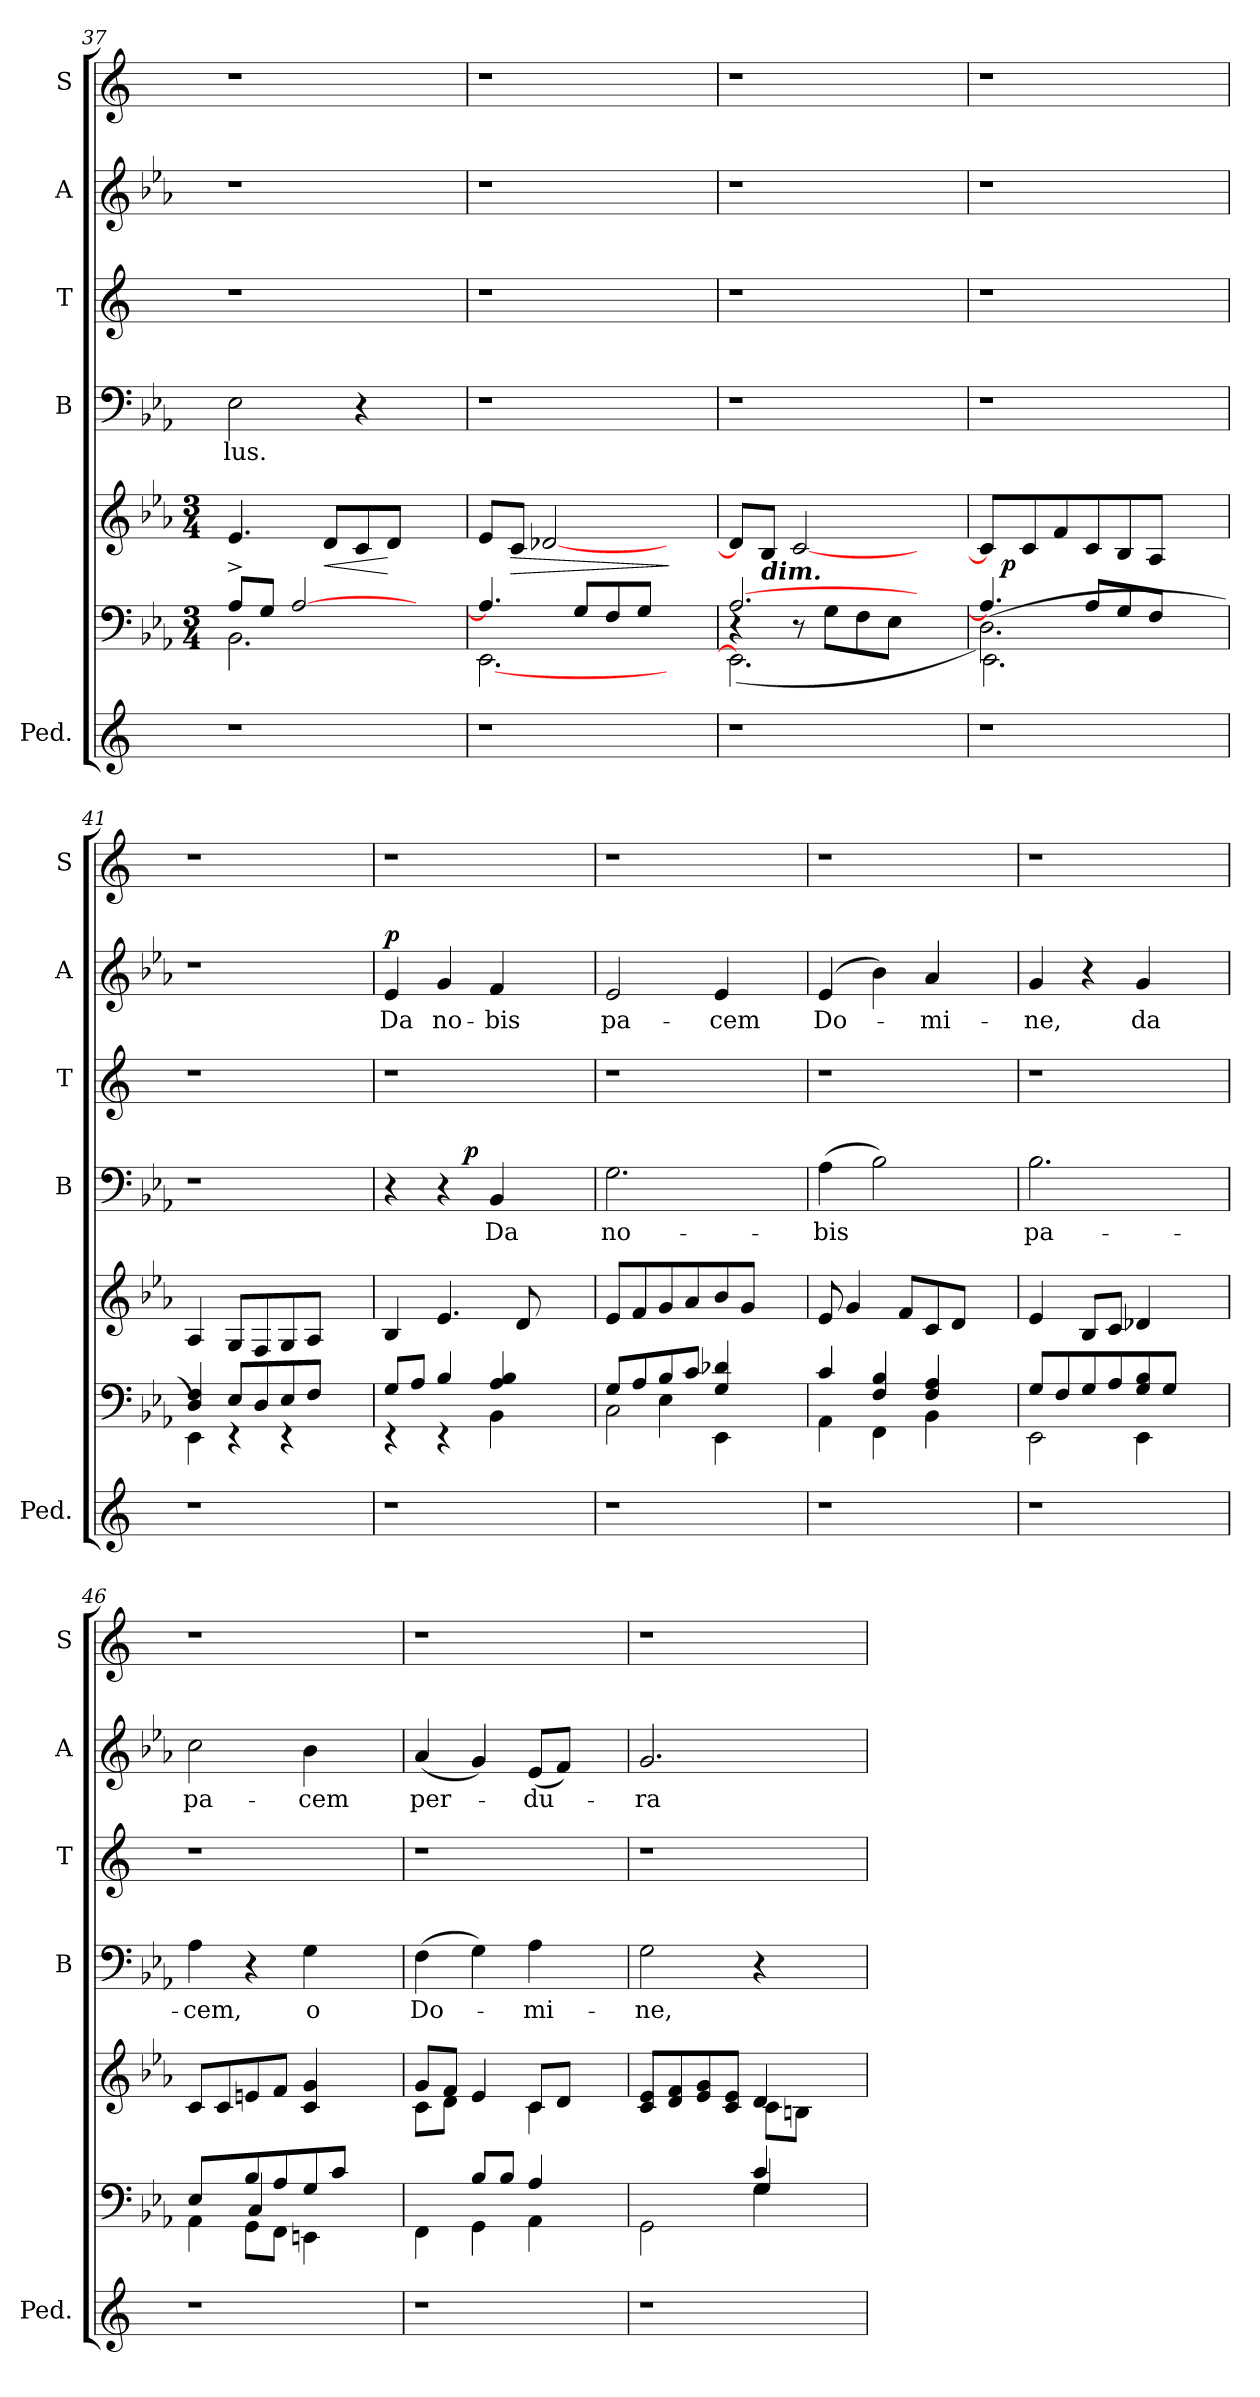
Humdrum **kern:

**kern	**kern	**kern	**dynam	**kern	**text	**dynam	**kern	**kern	**text	**dynam	**kern
*part7	*part6	*part5	*part5	*part4	*part4	*part4	*part3	*part2	*part2	*part2	*part1
*staff7	*staff6	*staff5	*staff5	*staff4	*staff4	*staff4	*staff3	*staff2	*staff2	*staff2	*staff1
*I"Ped.	*	*	*	*I"B	*	*	*I"T	*I"A	*	*	*I"S
*I'Ped.	*	*	*	*I'B	*	*	*I'T	*I'A	*	*	*I'S
!!LO:PB:g=z
*clefG2	*clefF4	*clefG2	*	*clefF4	*	*	*clefG2	*clefG2	*	*	*clefG2
*k[]	*k[b-e-a-]	*k[b-e-a-]	*	*k[b-e-a-]	*	*	*k[]	*k[b-e-a-]	*	*	*k[]
*C:	*E-:	*E-:	*	*E-:	*	*	*C:	*E-:	*	*	*C:
*	*M3/4	*M3/4	*	*	*	*	*	*	*	*	*
=37	=37	=37	=37	=37	=37	=37	=37	=37	=37	=37	=37
*	*^	*	*	*	*	*	*	*	*	*	*
!	!	!	!	!	!	!LO:LY:b	!	!	!LO:N:vis=1	!	!	!
1r	8A-^>/L	2.BB-\	4.e-/	.	2E-\	-lus.	.	1r	1r	.	.	1r
.	8G/J	.	.	.	.	.	.	.	.	.	.	.
.	[>2A-/	.	.	.	.	.	.	.	.	.	.	.
!	!	!	!	!LO:HP:b	!	!	!	!	!	!	!	!
.	.	.	8d/L	<	.	.	.	.	.	.	.	.
.	.	.	8c/	.	4r	.	.	.	.	.	.	.
.	.	.	8d/J	[	.	.	.	.	.	.	.	.
.	4ryy	4ryy	4ryy	.	4ryy	.	.	.	.	.	.	.
=38	=38	=38	=38	=38	=38	=38	=38	=38	=38	=38	=38	=38
!	!	!	!	!	!LO:N:vis=1	!	!	!	!LO:N:vis=1	!	!	!
1r	4.A-/]	[<2.EE-\	8e-/L	.	1r	.	.	1r	1r	.	.	1r
!	!	!	!	!LO:HP:b	!	!	!	!	!	!	!	!
.	.	.	8c/J	>	.	.	.	.	.	.	.	.
.	.	.	[<2d-X/	.	.	.	.	.	.	.	.	.
.	8G/L	.	.	.	.	.	.	.	.	.	.	.
.	8F/	.	.	.	.	.	.	.	.	.	.	.
.	8G/J	.	.	.	.	.	.	.	.	.	.	.
.	4ryy	4ryy	4ryy	]	.	.	.	.	.	.	.	.
=39	=39	=39	=39	=39	=39	=39	=39	=39	=39	=39	=39	=39
*	*	*^	*	*	*	*	*	*	*	*	*	*
!	!	!	!	!	!	!LO:N:vis=1	!	!	!	!LO:N:vis=1	!	!	!
*	*	*	*^	*	*	*	*	*	*	*	*	*	*
1r	[>2.A-/	(<2.EE-\]	4r	8ryy	8d-/L]	.	1r	.	.	1r	1r	.	.	1r
!	!	!	!	!LO:TX:a:Bi:t=dim.	!	!	!	!	!	!	!	!	!	!
.	.	.	.	2..ryy	8B-/J	.	.	.	.	.	.	.	.	.
.	.	.	8r	.	[<2c/	.	.	.	.	.	.	.	.	.
.	.	.	8G\L	.	.	.	.	.	.	.	.	.	.	.
.	.	.	8F\	.	.	.	.	.	.	.	.	.	.	.
.	.	.	8E-\J	.	.	.	.	.	.	.	.	.	.	.
.	4ryy	4ryy	4ryy	.	4ryy	.	.	.	.	.	.	.	.	.
=40	=40	=40	=40	=40	=40	=40	=40	=40	=40	=40	=40	=40	=40	=40
!	!	!	!	!	!	!	!LO:N:vis=1	!	!	!	!LO:N:vis=1	!	!	!
*	*	*	*v	*v	*^	*	*	*	*	*	*	*	*	*
1r	4.A-/]	2.D\)	(<2.EE-\	8c/L]	16ryy	.	1r	.	.	1r	1r	.	.	1r
!	!	!	!	!	!	!LO:DY:b	!	!	!	!	!	!	!	!
.	.	.	.	.	2...ryy	p	.	.	.	.	.	.	.	.
.	.	.	.	8c/	.	.	.	.	.	.	.	.	.	.
.	.	.	.	8f/	.	.	.	.	.	.	.	.	.	.
.	8A-/L	.	.	8c/	.	.	.	.	.	.	.	.	.	.
.	8G/	.	.	8B-/	.	.	.	.	.	.	.	.	.	.
.	8F/J	.	.	8A-/J	.	.	.	.	.	.	.	.	.	.
.	4ryy	4ryy	4ryy	4ryy	.	.	.	.	.	.	.	.	.	.
=41	=41	=41	=41	=41	=41	=41	=41	=41	=41	=41	=41	=41	=41	=41
!	!	!	!	!	!	!	!LO:N:vis=1	!	!	!	!LO:N:vis=1	!	!	!
*	*	*v	*v	*	*	*	*	*	*	*	*	*	*	*
*	*	*	*v	*v	*	*	*	*	*	*	*	*	*
1r	4D/ 4F/	4EE-\)	4A-/	.	1r	.	.	1r	1r	.	.	1r
.	8E-/L	4rEE	8G/L	.	.	.	.	.	.	.	.	.
.	8D/	.	8F/	.	.	.	.	.	.	.	.	.
.	8E-/	4rEE	8G/	.	.	.	.	.	.	.	.	.
.	8F/J	.	8A-/J	.	.	.	.	.	.	.	.	.
.	4ryy	4ryy	4ryy	.	.	.	.	.	.	.	.	.
=42	=42	=42	=42	=42	=42	=42	=42	=42	=42	=42	=42	=42
!	!	!	!	!	!	!	!	!	!	!LO:LY:b	!LO:DY:a	!
*	*	*	*	*	*^	*	*	*	*	*	*	*
1r	8G/L	4rEE	4B-/	.	4r	4.ryy	.	.	1r	4e-/	Da	p	1r
.	8A-/J	.	.	.	.	.	.	.	.	.	.	.	.
!	!	!	!	!	!	!	!	!	!	!	!LO:LY:b	!	!
.	4B-/	4rEE	4.e-/	.	4r	.	.	.	.	4g/	no-	.	.
!	!	!	!	!	!	!	!	!LO:DY:a	!	!	!	!	!
.	.	.	.	.	.	2ryy	.	p	.	.	.	.	.
!	!	!	!	!	!	!	!LO:LY:b	!	!	!	!LO:LY:b	!	!
.	4A-/ 4B-/	4BB-\	.	.	4BB-/	.	Da	.	.	4f/	-bis	.	.
.	.	.	8d/	.	.	.	.	.	.	.	.	.	.
.	4ryy	4ryy	4ryy	.	4ryy	.	.	.	.	4ryy	.	.	.
.	.	.	.	.	.	8ryy	.	.	.	.	.	.	.
=43	=43	=43	=43	=43	=43	=43	=43	=43	=43	=43	=43	=43	=43
*	*	*^	*	*	*	*	*	*	*	*	*	*	*
!	!	!	!	!	!	!	!	!LO:LY:b	!	!	!	!LO:LY:b	!	!
*	*	*	*	*	*	*v	*v	*	*	*	*	*	*	*
1r	8G/L	2C\	4ryy	8e-/L	.	2.G\	no-	.	1r	2e-/	pa-	.	1r
.	8A-/	.	.	8f/	.	.	.	.	.	.	.	.	.
.	8B-/	.	4E-\	8g/	.	.	.	.	.	.	.	.	.
.	8c/J	.	.	8a-/	.	.	.	.	.	.	.	.	.
!	!	!	!	!	!	!	!	!	!	!	!LO:LY:b	!	!
.	4EE-\	4ryy	4G/ 4d-X/	8b-/	.	.	.	.	.	4e-/	-cem	.	.
.	.	.	.	8g/J	.	.	.	.	.	.	.	.	.
.	4ryy	4ryy	4ryy	4ryy	.	4ryy	.	.	.	4ryy	.	.	.
!!LO:LB:g=z
=44	=44	=44	=44	=44	=44	=44	=44	=44	=44	=44	=44	=44	=44
!	!	!	!	!	!	!	!LO:LY:b	!	!	!	!LO:LY:b	!	!
*	*	*v	*v	*	*	*	*	*	*	*	*	*	*
1r	4c/	4AA-\	8e-/	.	(>4A-\	-bis	.	1r	(4e-/	Do-	.	1r
.	.	.	4g/	.	.	.	.	.	.	.	.	.
.	4F/ 4B-/	4FF\	.	.	2B-\)	.	.	.	4b-\)	.	.	.
.	.	.	8f/L	.	.	.	.	.	.	.	.	.
!	!	!	!	!	!	!	!	!	!	!LO:LY:b	!	!
.	4F/ 4A-/	4BB-\	8c/	.	.	.	.	.	4a-/	-mi-	.	.
.	.	.	8d/J	.	.	.	.	.	.	.	.	.
.	4ryy	4ryy	4ryy	.	4ryy	.	.	.	4ryy	.	.	.
=45	=45	=45	=45	=45	=45	=45	=45	=45	=45	=45	=45	=45
!	!	!	!	!	!	!LO:LY:b	!	!	!	!LO:LY:b	!	!
1r	8G/L	2EE-\	4e-/	.	2.B-\	pa-	.	1r	4g/	-ne,	.	1r
.	8F/	.	.	.	.	.	.	.	.	.	.	.
.	8G/	.	8B-/L	.	.	.	.	.	4r	.	.	.
.	8A-/	.	8c/J	.	.	.	.	.	.	.	.	.
!	!	!	!	!	!	!	!	!	!	!LO:LY:b	!	!
.	8G/ 8B-/	4EE-\	4d-X/	.	.	.	.	.	4g/	da	.	.
.	8G/J	.	.	.	.	.	.	.	.	.	.	.
.	4ryy	4ryy	4ryy	.	4ryy	.	.	.	4ryy	.	.	.
=46	=46	=46	=46	=46	=46	=46	=46	=46	=46	=46	=46	=46
*	*	*^	*	*	*	*	*	*	*	*	*	*
!	!	!	!	!	!	!	!LO:LY:b	!	!	!	!LO:LY:b	!	!
1r	8E-/L	4AA-\	4ryy	8c/L	.	4A-\	-cem,	.	1r	2cc\	pa-	.	1r
.	8ryy	.	.	8c/	.	.	.	.	.	.	.	.	.
.	8B-/	8GG\L	4C/	8en/	.	4r	.	.	.	.	.	.	.
.	8A-/	8FF\J	.	8f/J	.	.	.	.	.	.	.	.	.
!	!	!	!	!	!	!	!LO:LY:b	!	!	!	!LO:LY:b	!	!
.	8G/	4EEn\	4ryy	4c/ 4g/	.	4G\	o	.	.	4b-\	-cem	.	.
.	8c/J	.	.	.	.	.	.	.	.	.	.	.	.
.	4ryy	4ryy	4ryy	4ryy	.	4ryy	.	.	.	4ryy	.	.	.
=47	=47	=47	=47	=47	=47	=47	=47	=47	=47	=47	=47	=47	=47
*	*	*	*	*^	*	*	*	*	*	*	*	*	*
!	!	!	!	!	!	!	!	!LO:LY:b	!	!	!	!LO:LY:b	!	!
*	*	*v	*v	*	*	*	*	*	*	*	*	*	*	*
1r	4ryy	4FF\	8g/L	8c\L	.	(>4F\	Do-	.	1r	(<4a-/	per-	.	1r
.	.	.	8f/J	8d\J	.	.	.	.	.	.	.	.	.
.	8B-/L	4GG\	4e-i/	4ryy	.	4G\)	.	.	.	4g/)	.	.	.
.	8B-/J	.	.	.	.	.	.	.	.	.	.	.	.
!	!	!	!	!	!	!	!LO:LY:b	!	!	!	!LO:LY:b	!	!
.	4A-/	4AA-\	4c\	8c/L	.	4A-\	-mi-	.	.	(<8e-/L	-du-	.	.
.	.	.	.	8d/J	.	.	.	.	.	8f/J)	.	.	.
.	4ryy	4ryy	4ryy	4ryy	.	4ryy	.	.	.	4ryy	.	.	.
=48	=48	=48	=48	=48	=48	=48	=48	=48	=48	=48	=48	=48	=48
*	*	*^	*	*	*	*	*	*	*	*	*	*	*
!	!	!	!	!	!	!	!	!LO:LY:b	!	!	!	!LO:LY:b	!	!
1r	2GG\	2ryy	2ryy	8c/ 8e-/L	2ryy	.	2G\	-ne,	.	1r	2.g/	-ra-	.	1r
.	.	.	.	8d/ 8f/	.	.	.	.	.	.	.	.	.	.
.	.	.	.	8e-/ 8g/	.	.	.	.	.	.	.	.	.	.
.	.	.	.	8c/ 8e-/J	.	.	.	.	.	.	.	.	.	.
.	4c/	4G/	4G\	4d/	8c\L	.	4r	.	.	.	.	.	.	.
.	.	.	.	.	8Bn\J	.	.	.	.	.	.	.	.	.
.	4ryy	4ryy	4ryy	4ryy	4ryy	.	4ryy	.	.	.	4ryy	.	.	.
*	*v	*v	*v	*	*	*	*	*	*	*	*	*	*	*
*	*	*v	*v	*	*	*	*	*	*	*	*	*
=	=	=	=	=	=	=	=	=	=	=	=
*-	*-	*-	*-	*-	*-	*-	*-	*-	*-	*-	*-
